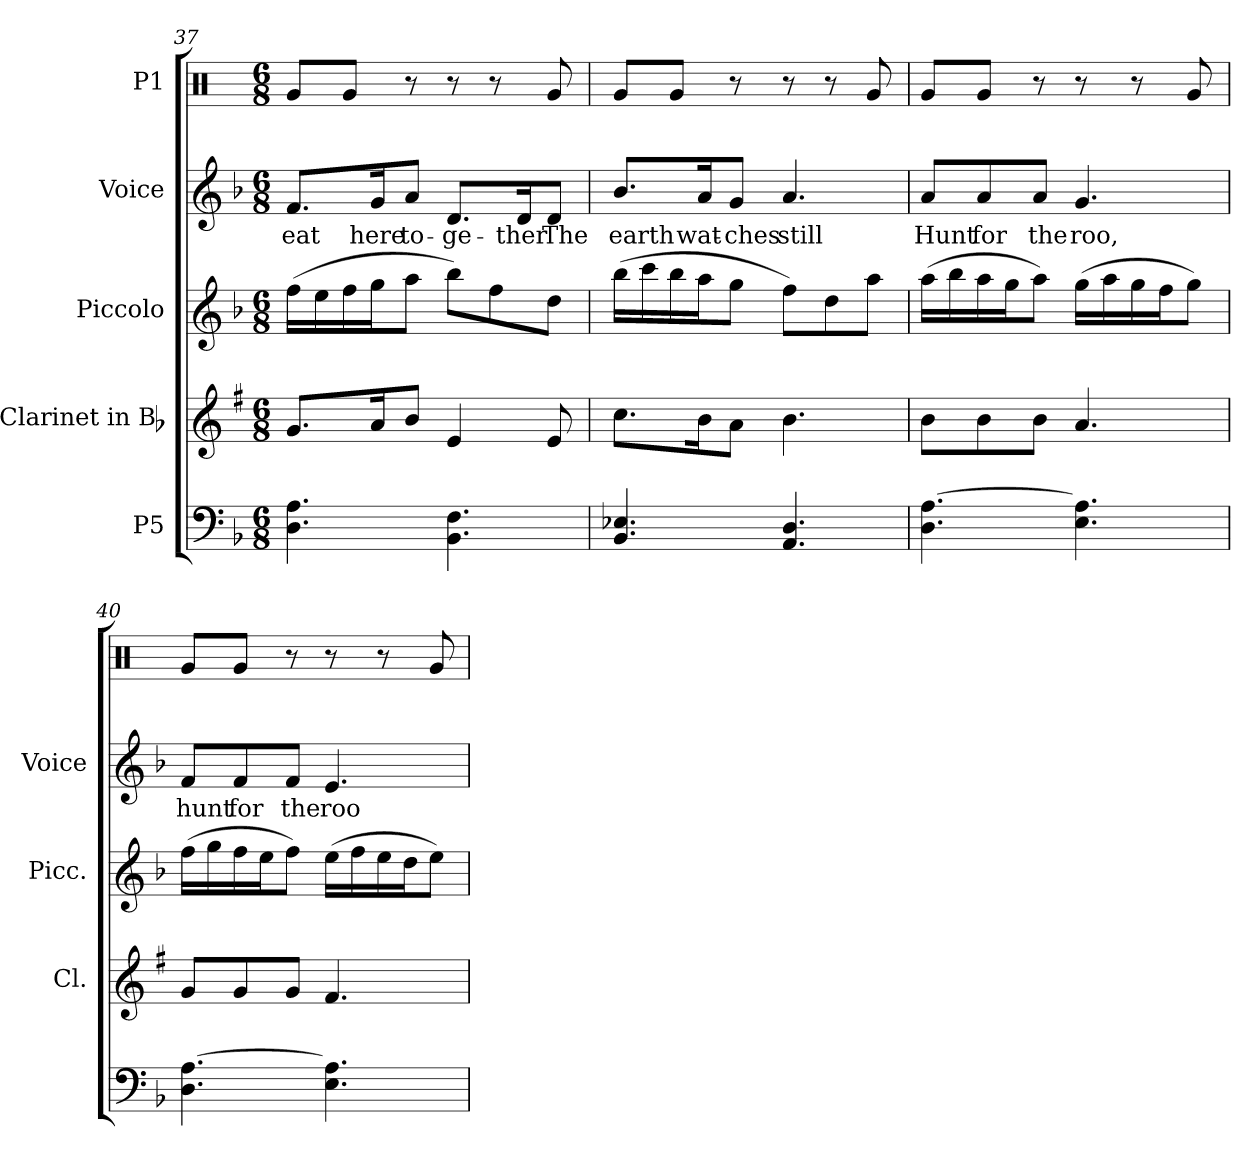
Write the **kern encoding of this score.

**kern	**kern	**kern	**kern	**text	**kern
*part5	*part4	*part3	*part2	*part2	*part1
*staff5	*staff4	*staff3	*staff2	*staff2	*staff1
*I"P5	*I"Clarinet in Bb	*I"Piccolo	*I"Voice	*	*I"P1
*	*I'Cl.	*I'Picc.	*I'Voice	*	*
*clefF4	*clefG2	*clefG2	*clefG2	*	*clefX
*	*ITrd1c2	*ITrd-7c-12	*	*	*
*k[b-]	*k[b-]	*k[b-]	*k[b-]	*	*k[]
*F:	*F:	*F:	*F:	*	*C:
*M6/8	*M6/8	*M6/8	*M6/8	*	*M6/8
=37	=37	=37	=37	=37	=37
!	!	!	!	!LO:LY:b:color=#000000	!
4.Di\ 4.Ai	8.fi/L	(16fffi\LL	8.fi/L	eat	8Rgi/L
.	.	16eeei\	.	.	.
.	.	16fffi\	.	.	8Rgi/J
!	!	!	!	!LO:LY:b:color=#000000	!
.	16gi/K	16gggi\J	16gi/K	here	.
!	!	!	!	!LO:LY:b:color=#000000	!
.	8ai/J	8aaai\J	8ai/J	to-	8r
!	!	!	!	!LO:LY:b:color=#000000	!
4.BB-i\ 4.Fi	4di/	8bbb-i\L)	8.di/L	-ge-	8r
.	.	8fffi\	.	.	8r
!	!	!	!	!LO:LY:b:color=#000000	!
.	.	.	16di/K	-ther	.
!	!	!	!	!LO:LY:b:color=#000000	!
.	8di/	8dddi\J	8di/J	The	8Rgi/
=38	=38	=38	=38	=38	=38
!	!	!	!	!LO:LY:b:color=#000000	!
4.BB-i/ 4.E-Xi	8.b-i\L	(16bbb-i\LL	8.b-i/L	earth	8Rgi/L
.	.	16cccci\	.	.	.
.	.	16bbb-i\	.	.	8Rgi/J
!	!	!	!	!LO:LY:b:color=#000000	!
.	16ai\K	16aaai\J	16ai/K	wat-	.
!	!	!	!	!LO:LY:b:color=#000000	!
.	8gi\J	8gggi\J	8gi/J	-ches	8r
!	!	!	!	!LO:LY:b:color=#000000	!
4.AAi/ 4.Di	4.ai\	8fffi\L)	4.ai/	still	8r
.	.	8dddi\	.	.	8r
.	.	8aaai\J	.	.	8Rgi/
=39	=39	=39	=39	=39	=39
!	!	!	!	!LO:LY:b:color=#000000	!
4.Di\ [4.Ai	8ai\L	(16aaai\LL	8ai/L	Hunt	8Rgi/L
.	.	16bbb-i\	.	.	.
!	!	!	!	!LO:LY:b:color=#000000	!
.	8ai\	16aaai\	8ai/	for	8Rgi/J
.	.	16gggi\J	.	.	.
!	!	!	!	!LO:LY:b:color=#000000	!
.	8ai\J	8aaai\J)	8ai/J	the	8r
!	!	!	!	!LO:LY:b:color=#000000	!
4.Ei\ 4.Ai]	4.gi/	(16gggi\LL	4.gi/	roo,	8r
.	.	16aaai\	.	.	.
.	.	16gggi\	.	.	8r
.	.	16fffi\J	.	.	.
.	.	8gggi\J)	.	.	8Rgi/
!!LO:PB:g=z
=40	=40	=40	=40	=40	=40
!	!	!	!	!LO:LY:b:color=#000000	!
4.Di\ [4.Ai	8fi/L	(16fffi\LL	8fi/L	hunt	8Rgi/L
.	.	16gggi\	.	.	.
!	!	!	!	!LO:LY:b:color=#000000	!
.	8fi/	16fffi\	8fi/	for	8Rgi/J
.	.	16eeei\J	.	.	.
!	!	!	!	!LO:LY:b:color=#000000	!
.	8fi/J	8fffi\J)	8fi/J	the	8r
!	!	!	!	!LO:LY:b:color=#000000	!
4.Ei\ 4.Ai]	4.ei/	(16eeei\LL	4.ei/	roo	8r
.	.	16fffi\	.	.	.
.	.	16eeei\	.	.	8r
.	.	16dddi\J	.	.	.
.	.	8eeei\J)	.	.	8Rgi/
=	=	=	=	=	=
*-	*-	*-	*-	*-	*-
